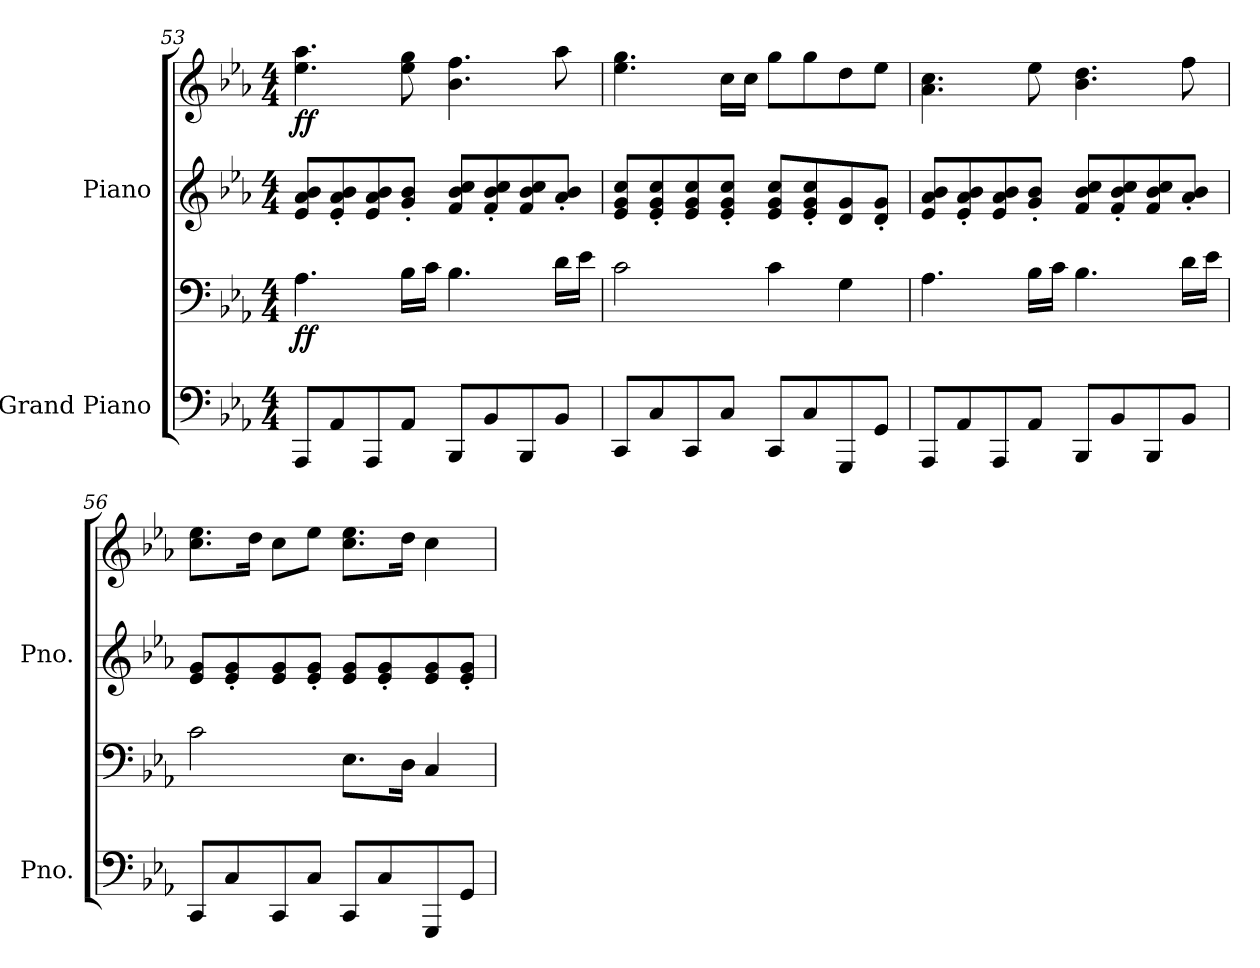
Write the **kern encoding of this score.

**kern	**kern	**dynam	**kern	**kern	**dynam
*part2	*part2	*part2	*part1	*part1	*part1
*staff4	*staff3	*staff3/4	*staff2	*staff1	*staff1/2
*I"Grand Piano	*	*	*I"Piano	*	*
*I'Pno.	*	*	*I'Pno.	*	*
*clefF4	*clefF4	*	*clefG2	*clefG2	*
*k[b-e-a-]	*k[b-e-a-]	*	*k[b-e-a-]	*k[b-e-a-]	*
*M4/4	*M4/4	*	*M4/4	*M4/4	*
=53	=53	=53	=53	=53	=53
!	!	!LO:DY:b	!	!	!LO:DY:b
8AAA-/L	4.A-\	ff	8e-/ 8a-/ 8b-/L	4.ee-\ 4.aa-\	ff
8AA-/	.	.	8e-/' 8a-/' 8b-/'	.	.
8AAA-/	.	.	8e-/ 8a-/ 8b-/	.	.
8AA-/J	16B-\LL	.	8g/' 8b-/'J	8ee-\ 8gg\	.
.	16c\JJ	.	.	.	.
8BBB-/L	4.B-\	.	8f/ 8b-/ 8cc/L	4.b-\ 4.ff\	.
8BB-/	.	.	8f/' 8b-/' 8cc/'	.	.
8BBB-/	.	.	8f/ 8b-/ 8cc/	.	.
8BB-/J	16d\LL	.	8a-/' 8b-/'J	8aa-\	.
.	16e-\JJ	.	.	.	.
=54	=54	=54	=54	=54	=54
8CC/L	2c\	.	8e-/ 8g/ 8cc/L	4.ee-\ 4.gg\	.
8C/	.	.	8e-/' 8g/' 8cc/'	.	.
8CC/	.	.	8e-/ 8g/ 8cc/	.	.
8C/J	.	.	8e-/' 8g/' 8cc/'J	16cc\LL	.
.	.	.	.	16cc\JJ	.
8CC/L	4c\	.	8e-/ 8g/ 8cc/L	8gg\L	.
8C/	.	.	8e-/' 8g/' 8cc/'	8gg\	.
8GGG/	4G\	.	8d/ 8g/	8dd\	.
8GG/J	.	.	8d/' 8g/'J	8ee-\J	.
!!LO:LB:g=z
=55	=55	=55	=55	=55	=55
8AAA-/L	4.A-\	.	8e-/ 8a-/ 8b-/L	4.a-\ 4.cc\	.
8AA-/	.	.	8e-/' 8a-/' 8b-/'	.	.
8AAA-/	.	.	8e-/ 8a-/ 8b-/	.	.
8AA-/J	16B-\LL	.	8g/' 8b-/'J	8ee-\	.
.	16c\JJ	.	.	.	.
8BBB-/L	4.B-\	.	8f/ 8b-/ 8cc/L	4.b-\ 4.dd\	.
8BB-/	.	.	8f/' 8b-/' 8cc/'	.	.
8BBB-/	.	.	8f/ 8b-/ 8cc/	.	.
8BB-/J	16d\LL	.	8a-/' 8b-/'J	8ff\	.
.	16e-\JJ	.	.	.	.
=56	=56	=56	=56	=56	=56
8CC/L	2c\	.	8e-/ 8g/L	8.cc\ 8.ee-\L	.
8C/	.	.	8e-/' 8g/'	.	.
.	.	.	.	16dd\Jk	.
8CC/	.	.	8e-/ 8g/	8cc\L	.
8C/J	.	.	8e-/' 8g/'J	8ee-\J	.
8CC/L	8.E-\L	.	8e-/ 8g/L	8.cc\ 8.ee-\L	.
8C/	.	.	8e-/' 8g/'	.	.
.	16D\Jk	.	.	16dd\Jk	.
8GGG/	4C/	.	8e-/ 8g/	4cc\	.
8GG/J	.	.	8e-/' 8g/'J	.	.
=	=	=	=	=	=
*-	*-	*-	*-	*-	*-
